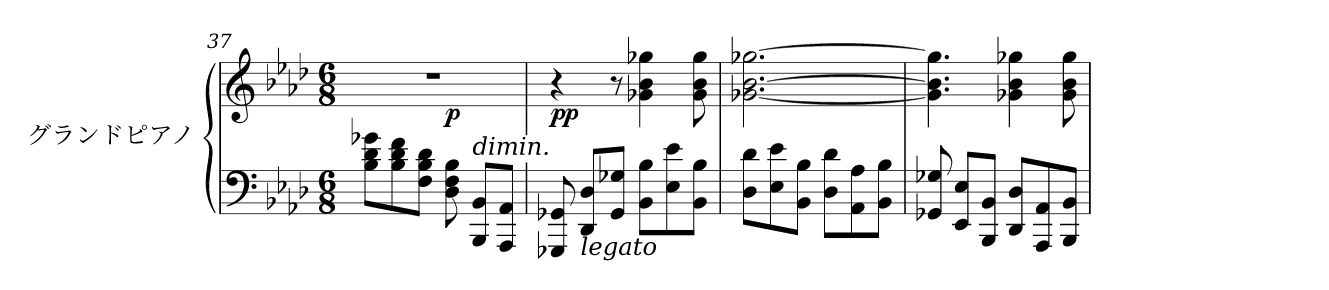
**kern	**kern	**dynam
*part1	*part1	*part1
*staff2	*staff1	*staff1/2
*I"グランドピアノ	*	*
*clefF4	*clefG2	*
*k[b-e-a-d-]	*k[b-e-a-d-]	*
*M6/8	*M6/8	*
=37	=37	=37
*	*^	*
8B-\ 8d-\ 8g-X\L	2.r	4.ryy	.
8B-\ 8d-\ 8f\	.	.	.
8F\ 8B-\ 8d-\J	.	.	.
!	!	!	!LO:DY:b
8D-\ 8F\ 8B-\	.	4.ryy	p
*	*MM51	*	*
!LO:TX:a:i:t=dimin.	!	!	!
8BBB-/ 8BB-/L	.	.	.
8AAA-/ 8AA-/J	.	.	.
*	*v	*v	*
=38	=38	=38
*	*MM57	*
*	*^	*
!	!	!	!LO:DY:b
*	*v	*v	*
8GGG-X/ 8GG-X/	4r	pp
!LO:TX:b:i:t=legato	!	!
8DD-/ 8D-/L	.	.
8GG-/ 8G-X/J	8r	.
*	*MM63	*
8BB-\ 8B-\L	4g-X\ 4b-\ 4gg-X\	.
8E-\ 8e-\	.	.
8BB-\ 8B-\J	8g-\ 8b-\ 8gg-\	.
!!LO:PB:g=z
=39	=39	=39
8D-\ 8d-\L	[2.g-X\ [2.b-\ [2.gg-X\	.
8E-\ 8e-\	.	.
8BB-\ 8B-\J	.	.
8D-\ 8d-\L	.	.
8AA-\ 8A-\	.	.
8BB-\ 8B-\J	.	.
=40	=40	=40
8GG-X/ 8G-X/	4.g-\] 4.b-\] 4.gg-\]	.
8EE-/ 8E-/L	.	.
8BBB-/ 8BB-/J	.	.
8DD-/ 8D-/L	4g-X\ 4b-\ 4gg-X\	.
8AAA-/ 8AA-/	.	.
8BBB-/ 8BB-/J	8g-\ 8b-\ 8gg-\	.
=	=	=
*-	*-	*-
